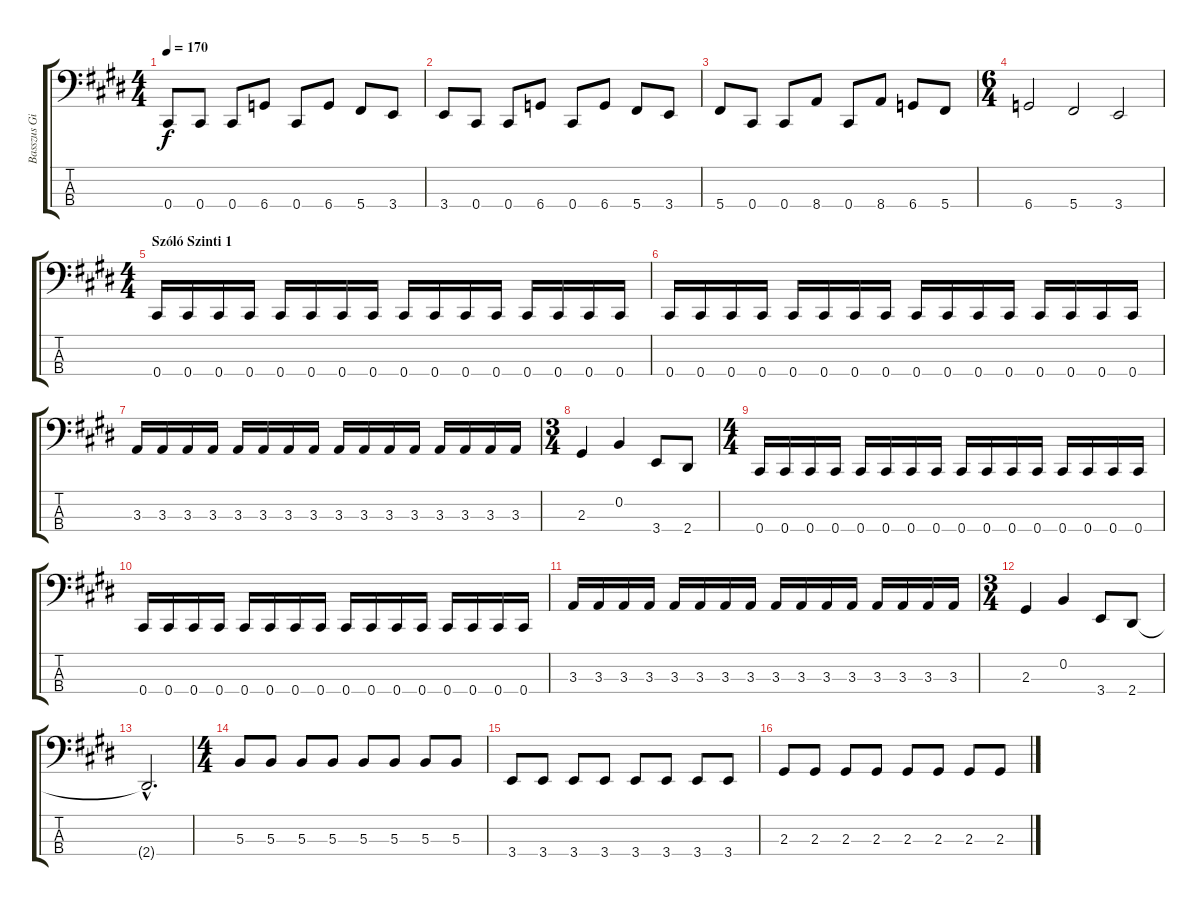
\track ("Basszus Gitár" "Basszus Gi") {instrument electricbassfinger}
\staff {score tabs}
\tuning (E2 B1 Gb1 Db1) {hide}
\ts (4 4)
\tempo 170
\clef f4
\ks c#minor
0.4.8{dy f} 0.4.8 0.4.8 6.4.8 0.4.8 6.4.8 5.4.8 3.4.8 |
3.4.8 0.4.8 0.4.8 6.4.8 0.4.8 6.4.8 5.4.8 3.4.8 |
5.4.8 0.4.8 0.4.8 8.4.8 0.4.8 8.4.8 6.4.8 5.4.8 |
\ts (6 4)
6.4.2 5.4.2 3.4.2 |
\ts (4 4)
\section ("" "Szóló Szinti 1")
0.4.16 0.4.16 0.4.16 0.4.16 0.4.16 0.4.16 0.4.16 0.4.16 0.4.16 0.4.16 0.4.16 0.4.16 0.4.16 0.4.16 0.4.16 0.4.16 |
0.4.16 0.4.16 0.4.16 0.4.16 0.4.16 0.4.16 0.4.16 0.4.16 0.4.16 0.4.16 0.4.16 0.4.16 0.4.16 0.4.16 0.4.16 0.4.16 |
3.3.16 3.3.16 3.3.16 3.3.16 3.3.16 3.3.16 3.3.16 3.3.16 3.3.16 3.3.16 3.3.16 3.3.16 3.3.16 3.3.16 3.3.16 3.3.16 |
\ts (3 4)
2.3.4 0.2.4 3.4.8 2.4.8 |
\ts (4 4)
0.4.16 0.4.16 0.4.16 0.4.16 0.4.16 0.4.16 0.4.16 0.4.16 0.4.16 0.4.16 0.4.16 0.4.16 0.4.16 0.4.16 0.4.16 0.4.16 |
0.4.16 0.4.16 0.4.16 0.4.16 0.4.16 0.4.16 0.4.16 0.4.16 0.4.16 0.4.16 0.4.16 0.4.16 0.4.16 0.4.16 0.4.16 0.4.16 |
3.3.16 3.3.16 3.3.16 3.3.16 3.3.16 3.3.16 3.3.16 3.3.16 3.3.16 3.3.16 3.3.16 3.3.16 3.3.16 3.3.16 3.3.16 3.3.16 |
\ts (3 4)
2.3.4 0.2.4 3.4.8 2.4.8 |
2.4{hac t}.2{d} |
\ts (4 4)
5.3.8 5.3.8 5.3.8 5.3.8 5.3.8 5.3.8 5.3.8 5.3.8 |
3.4.8 3.4.8 3.4.8 3.4.8 3.4.8 3.4.8 3.4.8 3.4.8 |
2.3.8 2.3.8 2.3.8 2.3.8 2.3.8 2.3.8 2.3.8 2.3.8
